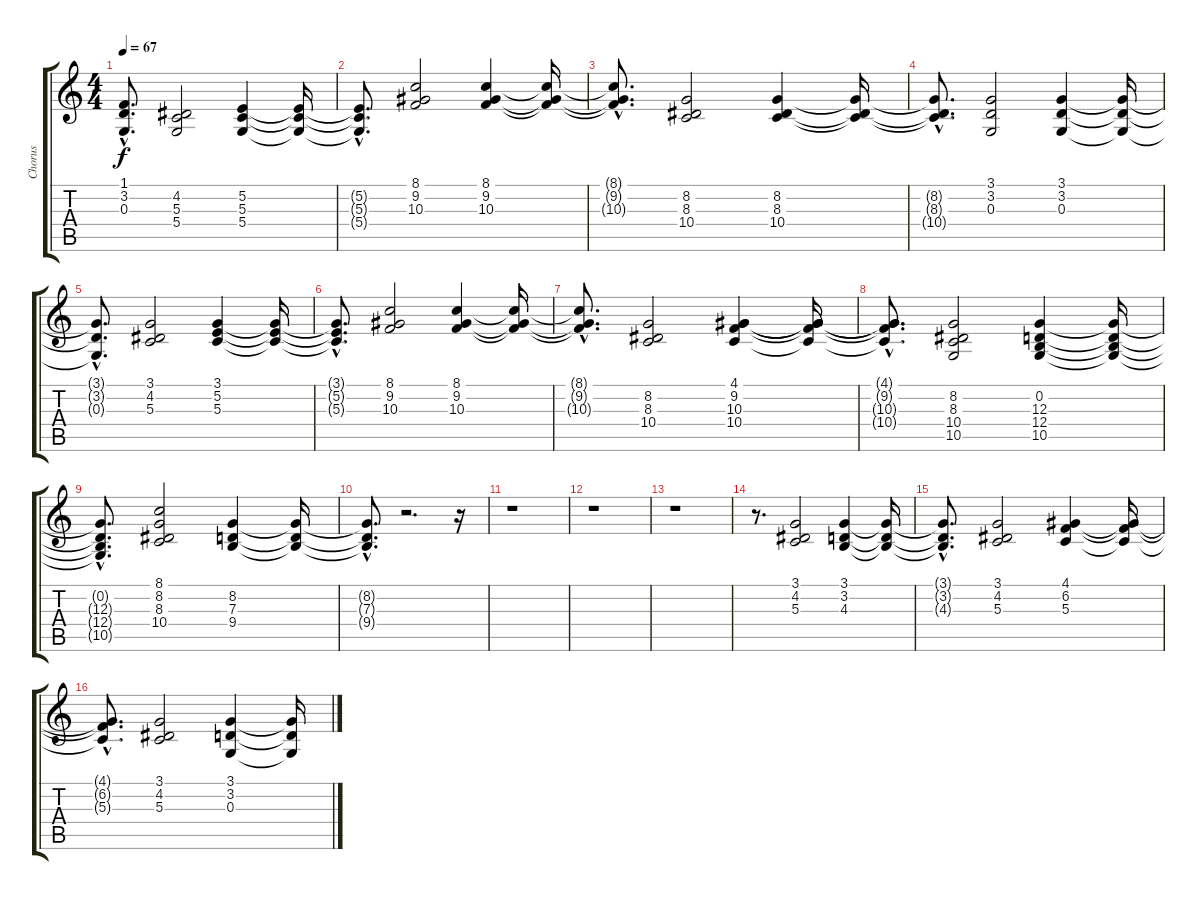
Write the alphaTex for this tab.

\track ("Chorus" "Chorus") {instrument choiraahs}
\staff {score tabs}
\tuning (E4 B3 G3 D3 A2 E2) {hide}
\ts (4 4)
\tempo 67
\clef g2
\ks c
(1.1{hac t} 3.2{hac t} 0.3{hac t}).8{d dy f} (4.2 5.3 5.4).2 (5.2 5.3 5.4).4 (5.2{t} 5.3{t} 5.4{t}).16 |
(5.2{hac t} 5.3{hac t} 5.4{hac t}).8{d} (8.1 9.2 10.3).2 (8.1 9.2 10.3).4 (8.1{t} 9.2{t} 10.3{t}).16 |
(8.1{hac t} 9.2{hac t} 10.3{hac t}).8{d} (8.2 8.3 10.4).2 (8.2 8.3 10.4).4 (8.2{t} 8.3{t} 10.4{t}).16 |
(8.2{hac t} 8.3{hac t} 10.4{hac t}).8{d} (3.1 3.2 0.3).2 (3.1 3.2 0.3).4 (3.1{t} 3.2{t} 0.3{t}).16 |
(3.1{hac t} 3.2{hac t} 0.3{hac t}).8{d} (3.1 4.2 5.3).2 (3.1 5.2 5.3).4 (3.1{t} 5.2{t} 5.3{t}).16 |
(3.1{hac t} 5.2{hac t} 5.3{hac t}).8{d} (8.1 9.2 10.3).2 (8.1 9.2 10.3).4 (8.1{t} 9.2{t} 10.3{t}).16 |
(8.1{hac t} 9.2{hac t} 10.3{hac t}).8{d} (8.2 8.3 10.4).2 (4.1 9.2 10.3 10.4).4 (4.1{t} 9.2{t} 10.3{t} 10.4{t}).16 |
(4.1{hac t} 9.2{hac t} 10.3{hac t} 10.4{hac t}).8{d} (8.2 8.3 10.4 10.5).2 (0.2 12.3 12.4 10.5).4 (0.2{t} 12.3{t} 12.4{t} 10.5{t}).16 |
(0.2{hac t} 12.3{hac t} 12.4{hac t} 10.5{hac t}).8{d} (8.1 8.2 8.3 10.4).2 (8.2 7.3 9.4).4 (8.2{t} 7.3{t} 9.4{t}).16 |
(8.2{hac t} 7.3{hac t} 9.4{hac t}).8{d} r.2{d} r.16 |
r.1 |
r.1 |
r.1 |
r.8{d} (3.1 4.2 5.3).2 (3.1 3.2 4.3).4 (3.1{t} 3.2{t} 4.3{t}).16 |
(3.1{hac t} 3.2{hac t} 4.3{hac t}).8{d} (3.1 4.2 5.3).2 (4.1 6.2 5.3).4 (4.1{t} 6.2{t} 5.3{t}).16 |
(4.1{hac t} 6.2{hac t} 5.3{hac t}).8{d} (3.1 4.2 5.3).2 (3.1 3.2 0.3).4 (3.1{t} 3.2{t} 0.3{t}).16
